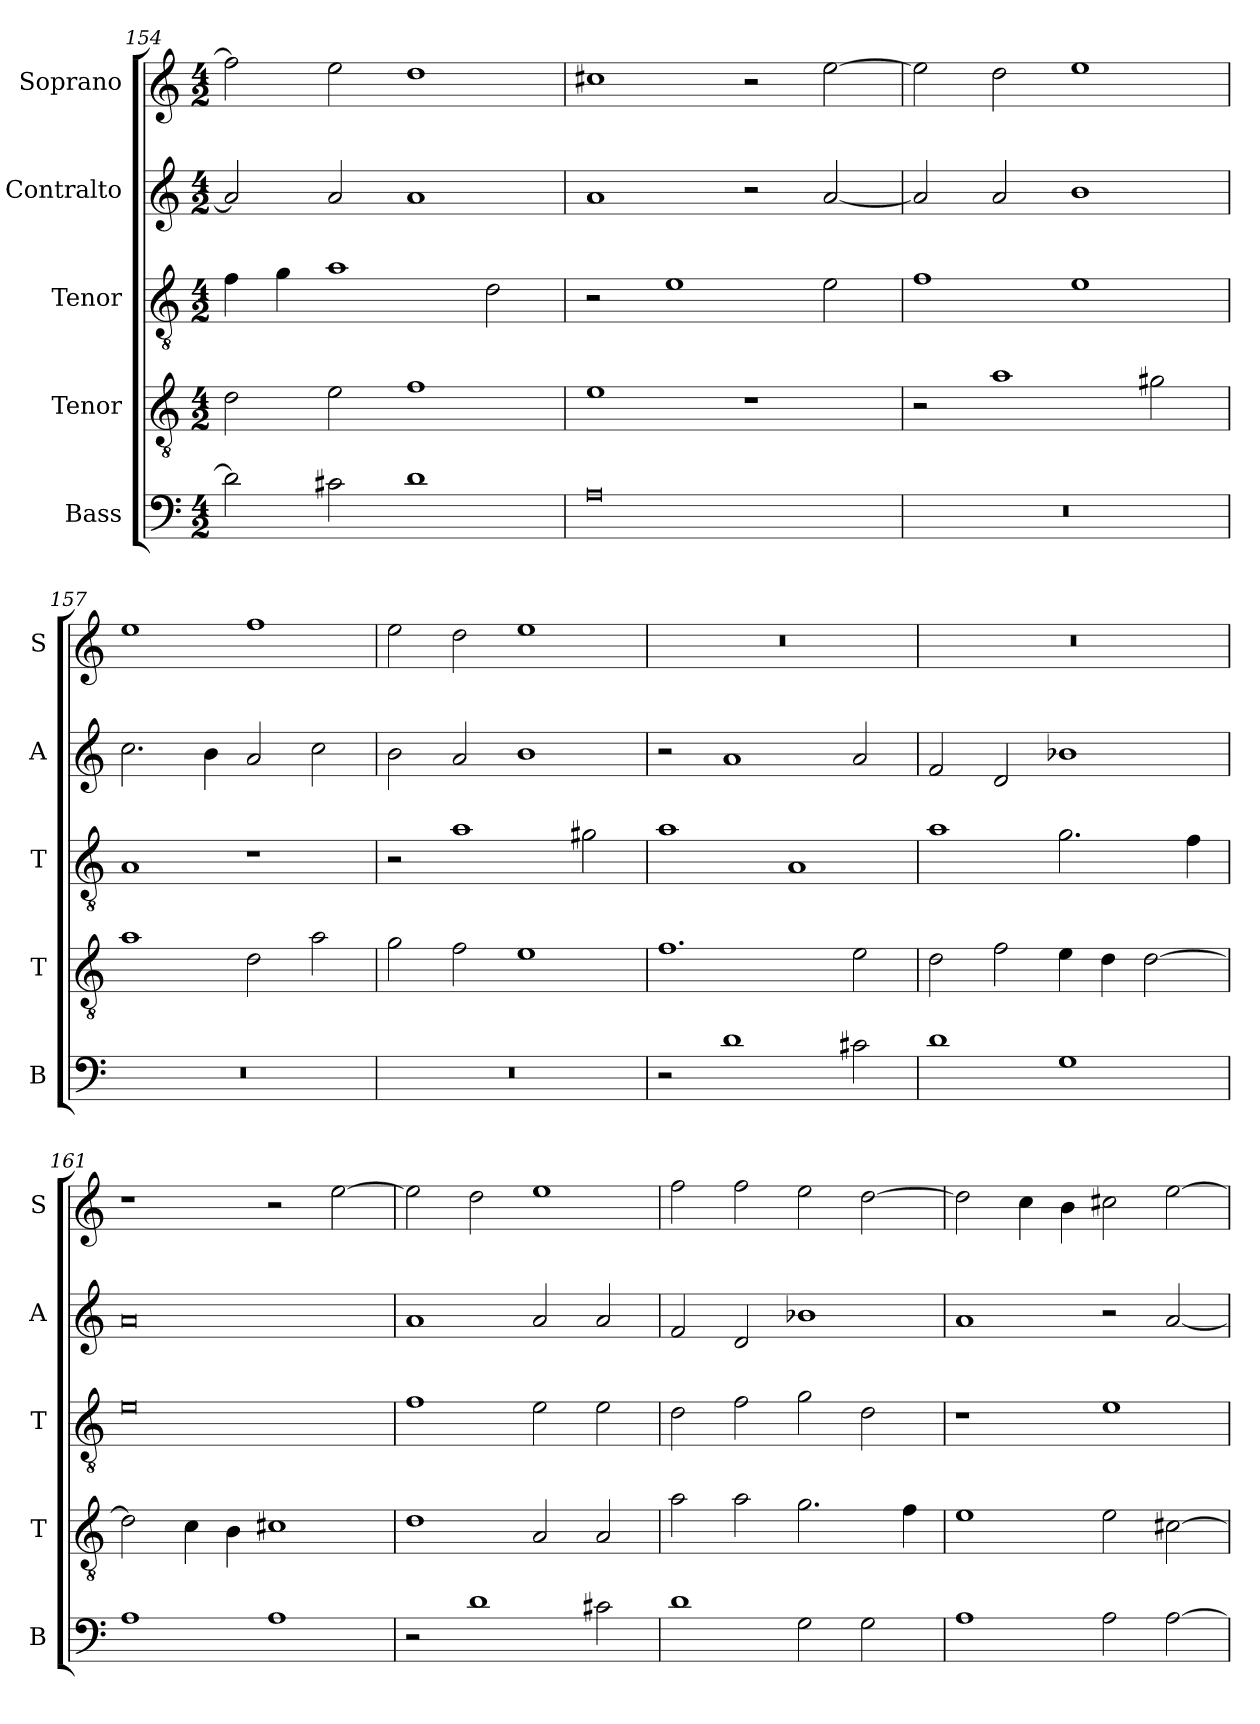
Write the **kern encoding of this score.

**kern	**kern	**kern	**kern	**kern
*part5	*part4	*part3	*part2	*part1
*staff5	*staff4	*staff3	*staff2	*staff1
*I"Bass	*I"Tenor	*I"Tenor	*I"Contralto	*I"Soprano
*I'B	*I'T	*I'T	*I'A	*I'S
*clefF4	*clefGv2	*clefGv2	*clefG2	*clefG2
*k[]	*k[]	*k[]	*k[]	*k[]
*D:dor	*D:dor	*D:dor	*D:dor	*D:dor
*M4/2	*M4/2	*M4/2	*M4/2	*M4/2
=154	=154	=154	=154	=154
2d]	2d	4f	2a]	2ff]
.	.	4g	.	.
2c#X	2e	1a	2a	2ee
1d	1f	.	1a	1dd
.	.	2d	.	.
=155	=155	=155	=155	=155
0A	1e	2r	1a	1cc#X
.	.	1e	.	.
.	1r	.	2r	2r
.	.	2e	[2a	[2ee
=156	=156	=156	=156	=156
0r	2r	1f	2a]	2ee]
.	1a	.	2a	2dd
.	.	1e	1b	1ee
.	2g#X	.	.	.
=157	=157	=157	=157	=157
0r	1a	1A	2.cc	1ee
.	.	.	4b	.
.	2d	1r	2a	1ff
.	2a	.	2cc	.
=158	=158	=158	=158	=158
0r	2g	2r	2b	2ee
.	2f	1a	2a	2dd
.	1e	.	1b	1ee
.	.	2g#X	.	.
=159	=159	=159	=159	=159
2r	1.f	1a	2r	0r
1d	.	.	1a	.
.	.	1A	.	.
2c#X	2e	.	2a	.
=160	=160	=160	=160	=160
1d	2d	1a	2f	0r
.	2f	.	2d	.
1G	4e	2.g	1b-X	.
.	4d	.	.	.
.	[2d	.	.	.
.	.	4f	.	.
=161	=161	=161	=161	=161
1A	2d]	0e	0a	1r
.	4c	.	.	.
.	4B	.	.	.
1A	1c#X	.	.	2r
.	.	.	.	[2ee
=162	=162	=162	=162	=162
2r	1d	1f	1a	2ee]
1d	.	.	.	2dd
.	2A	2e	2a	1ee
2c#X	2A	2e	2a	.
=163	=163	=163	=163	=163
1d	2a	2d	2f	2ff
.	2a	2f	2d	2ff
2G	2.g	2g	1b-X	2ee
2G	.	2d	.	[2dd
.	4f	.	.	.
=164	=164	=164	=164	=164
1A	1e	1r	1a	2dd]
.	.	.	.	4cc
.	.	.	.	4b
2A	2e	1e	2r	2cc#X
[2A	[2c#X	.	[2a	[2ee
=	=	=	=	=
*-	*-	*-	*-	*-
